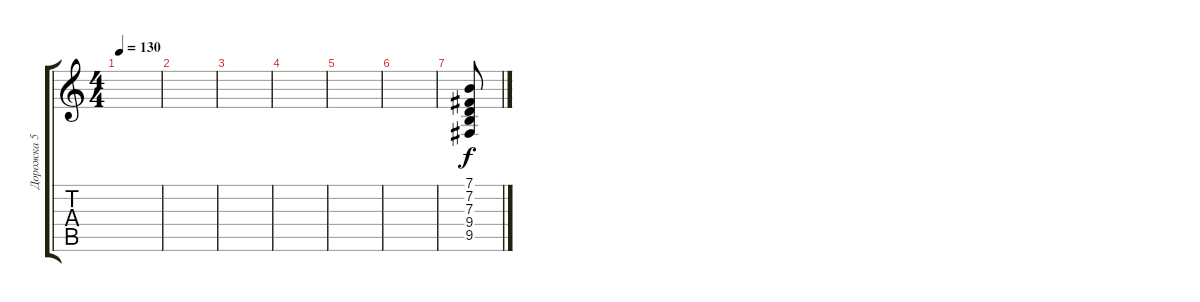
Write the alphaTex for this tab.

\track ("Дорожка 5" "Дорожка 5") {solo instrument tenorsax}
\staff {score tabs}
\tuning (E4 B3 G3 D3 A2 E2) {hide}
\ts (4 4)
\tempo 130
\clef g2
\ks c
|
|
|
|
|
|
(7.1 7.2 7.3 9.4 9.5).8
